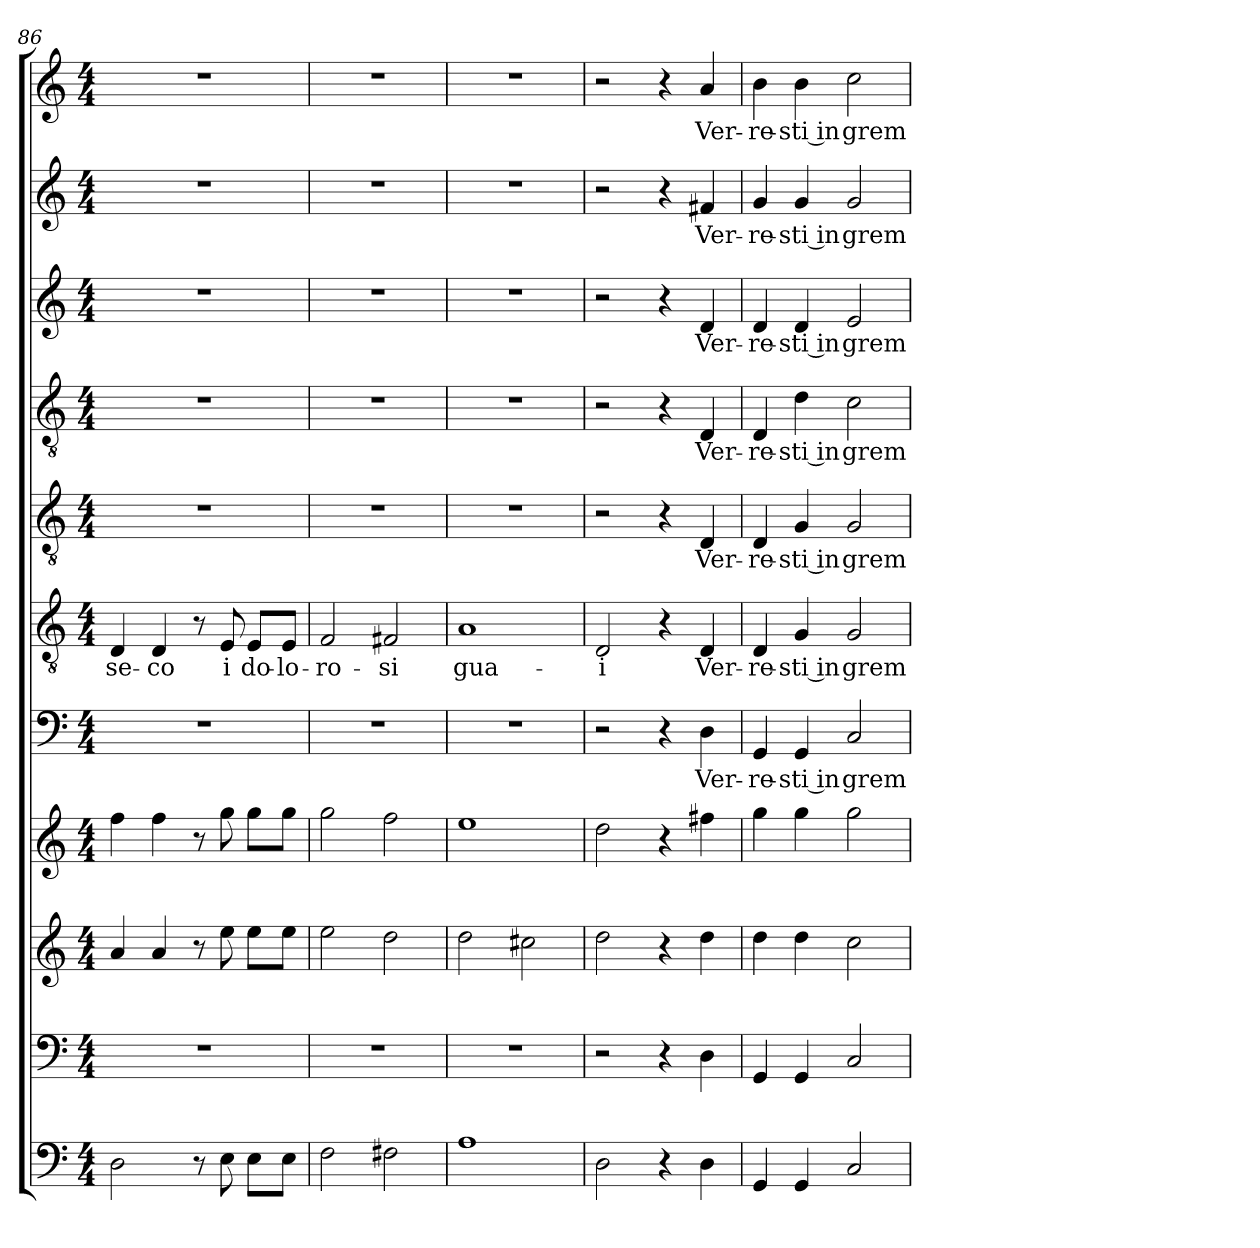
**kern	**kern	**kern	**kern	**kern	**text	**kern	**text	**kern	**text	**kern	**text	**kern	**text	**kern	**text	**kern	**text
*part11	*part10	*part9	*part8	*part7	*part7	*part6	*part6	*part5	*part5	*part4	*part4	*part3	*part3	*part2	*part2	*part1	*part1
*staff11	*staff10	*staff9	*staff8	*staff7	*staff7	*staff6	*staff6	*staff5	*staff5	*staff4	*staff4	*staff3	*staff3	*staff2	*staff2	*staff1	*staff1
*clefF4	*clefF4	*clefG2	*clefG2	*clefF4	*	*clefGv2	*	*clefGv2	*	*clefGv2	*	*clefG2	*	*clefG2	*	*clefG2	*
*k[]	*k[]	*k[]	*k[]	*k[]	*	*k[]	*	*k[]	*	*k[]	*	*k[]	*	*k[]	*	*k[]	*
*C:	*C:	*C:	*C:	*C:	*	*C:	*	*C:	*	*C:	*	*C:	*	*C:	*	*C:	*
*M4/4	*M4/4	*M4/4	*M4/4	*M4/4	*	*M4/4	*	*M4/4	*	*M4/4	*	*M4/4	*	*M4/4	*	*M4/4	*
=86	=86	=86	=86	=86	=86	=86	=86	=86	=86	=86	=86	=86	=86	=86	=86	=86	=86
!	!	!	!	!	!	!	!LO:LY:b	!	!	!	!	!	!	!	!	!	!
2D\	1r	4a/	4ff\	1r	.	4D/	se-	1r	.	1r	.	1r	.	1r	.	1r	.
!	!	!	!	!	!	!	!LO:LY:b	!	!	!	!	!	!	!	!	!	!
.	.	4a/	4ff\	.	.	4D/	-co	.	.	.	.	.	.	.	.	.	.
8r	.	8r	8r	.	.	8r	.	.	.	.	.	.	.	.	.	.	.
!	!	!	!	!	!	!	!LO:LY:b	!	!	!	!	!	!	!	!	!	!
8E\	.	8ee\	8gg\	.	.	8E/	i	.	.	.	.	.	.	.	.	.	.
!	!	!	!	!	!	!	!LO:LY:b	!	!	!	!	!	!	!	!	!	!
8E\L	.	8ee\L	8gg\L	.	.	8E/L	do-	.	.	.	.	.	.	.	.	.	.
!	!	!	!	!	!	!	!LO:LY:b	!	!	!	!	!	!	!	!	!	!
8E\J	.	8ee\J	8gg\J	.	.	8E/J	-lo-	.	.	.	.	.	.	.	.	.	.
=87	=87	=87	=87	=87	=87	=87	=87	=87	=87	=87	=87	=87	=87	=87	=87	=87	=87
!	!	!	!	!	!	!	!LO:LY:b	!	!	!	!	!	!	!	!	!	!
2F\	1r	2ee\	2gg\	1r	.	2F/	-ro-	1r	.	1r	.	1r	.	1r	.	1r	.
!	!	!	!	!	!	!	!LO:LY:b	!	!	!	!	!	!	!	!	!	!
2F#X\	.	2dd\	2ff\	.	.	2F#X/	-si	.	.	.	.	.	.	.	.	.	.
=88	=88	=88	=88	=88	=88	=88	=88	=88	=88	=88	=88	=88	=88	=88	=88	=88	=88
!	!	!	!	!	!	!	!LO:LY:b	!	!	!	!	!	!	!	!	!	!
1A	1r	2dd\	1ee	1r	.	1A	gua-	1r	.	1r	.	1r	.	1r	.	1r	.
.	.	2cc#X\	.	.	.	.	.	.	.	.	.	.	.	.	.	.	.
!!LO:PB:g=z
=89	=89	=89	=89	=89	=89	=89	=89	=89	=89	=89	=89	=89	=89	=89	=89	=89	=89
!	!	!	!	!	!	!	!LO:LY:b	!	!	!	!	!	!	!	!	!	!
2D\	2r	2dd\	2dd\	2r	.	2D/	-i	2r	.	2r	.	2r	.	2r	.	2r	.
4r	4r	4r	4r	4r	.	4r	.	4r	.	4r	.	4r	.	4r	.	4r	.
!	!	!	!	!	!LO:LY:b	!	!LO:LY:b	!	!LO:LY:b	!	!LO:LY:b	!	!LO:LY:b	!	!LO:LY:b	!	!LO:LY:b
4D\	4D\	4dd\	4ff#X\	4D\	Ver-	4D/	Ver-	4D/	Ver-	4D/	Ver-	4d/	Ver-	4f#X/	Ver-	4a/	Ver-
=90	=90	=90	=90	=90	=90	=90	=90	=90	=90	=90	=90	=90	=90	=90	=90	=90	=90
!	!	!	!	!	!LO:LY:b	!	!LO:LY:b	!	!LO:LY:b	!	!LO:LY:b	!	!LO:LY:b	!	!LO:LY:b	!	!LO:LY:b
4GG/	4GG/	4dd\	4gg\	4GG/	-re-	4D/	-re-	4D/	-re-	4D/	-re-	4d/	-re-	4g/	-re-	4b\	-re-
!	!	!	!	!	!LO:LY:b	!	!LO:LY:b	!	!LO:LY:b	!	!LO:LY:b	!	!LO:LY:b	!	!LO:LY:b	!	!LO:LY:b
4GG/	4GG/	4dd\	4gg\	4GG/	-sti in	4G/	-sti in	4G/	-sti in	4d\	-sti in	4d/	-sti in	4g/	-sti in	4b\	-sti in
!	!	!	!	!	!LO:LY:b	!	!LO:LY:b	!	!LO:LY:b	!	!LO:LY:b	!	!LO:LY:b	!	!LO:LY:b	!	!LO:LY:b
2C/	2C/	2cc\	2gg\	2C/	grem-	2G/	grem-	2G/	grem-	2c\	grem-	2e/	grem-	2g/	grem-	2cc\	grem-
=	=	=	=	=	=	=	=	=	=	=	=	=	=	=	=	=	=
*-	*-	*-	*-	*-	*-	*-	*-	*-	*-	*-	*-	*-	*-	*-	*-	*-	*-
